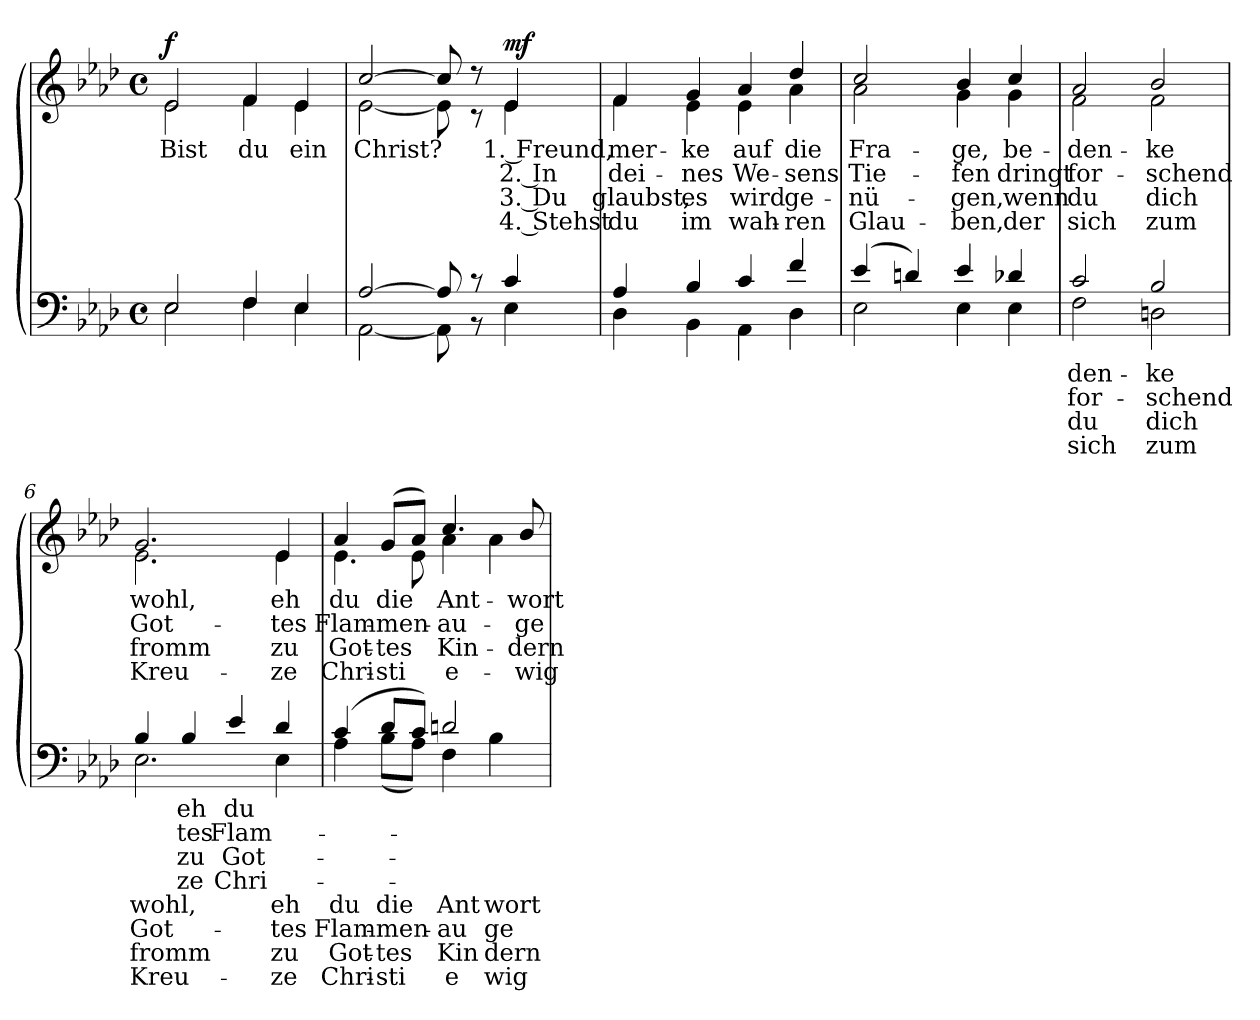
**kern	**text	**text	**text	**text	**text	**text	**text	**text	**kern	**text	**text	**text	**text	**dynam
*part2	*part2	*part2	*part2	*part2	*part2	*part2	*part2	*part2	*part1	*part1	*part1	*part1	*part1	*part1
*staff2	*staff2	*staff2	*staff2	*staff2	*staff2	*staff2	*staff2	*staff2	*staff1	*staff1	*staff1	*staff1	*staff1	*staff1
*clefF4	*	*	*	*	*	*	*	*	*clefG2	*	*	*	*	*
*k[b-e-a-d-]	*	*	*	*	*	*	*	*	*k[b-e-a-d-]	*	*	*	*	*
*A-:	*	*	*	*	*	*	*	*	*A-:	*	*	*	*	*
*M4/4	*	*	*	*	*	*	*	*	*M4/4	*	*	*	*	*
*met(c)	*	*	*	*	*	*	*	*	*met(c)	*	*	*	*	*
=1	=1	=1	=1	=1	=1	=1	=1	=1	=1	=1	=1	=1	=1	=1
*^	*	*	*	*	*	*	*	*	*	*	*	*	*	*
!	!	!	!	!	!	!	!	!	!	!	!LO:LY:b	!	!	!	!LO:DY:a
*	*	*	*	*	*	*	*	*	*	*^	*	*	*	*	*
2E-/	2E-\	.	.	.	.	.	.	.	.	2e-/	2e-\	Bist	.	.	.	f
!	!	!	!	!	!	!	!	!	!	!	!	!LO:LY:b	!	!	!	!
4F/	4F\	.	.	.	.	.	.	.	.	4f/	4f\	du	.	.	.	.
!	!	!	!	!	!	!	!	!	!	!	!	!LO:LY:b	!	!	!	!
4E-/	4E-\	.	.	.	.	.	.	.	.	4e-/	4e-\	ein	.	.	.	.
=2	=2	=2	=2	=2	=2	=2	=2	=2	=2	=2	=2	=2	=2	=2	=2	=2
!	!	!	!	!	!	!	!	!	!	!	!	!LO:LY:b	!	!	!	!
[>2A-/	[<2AA-\	.	.	.	.	.	.	.	.	[>2cc/	[<2e-\	Christ?	.	.	.	.
8A-/]	8AA-\]	.	.	.	.	.	.	.	.	8cc/]	8e-\]	.	.	.	.	.
8r	8r	.	.	.	.	.	.	.	.	8r	8r	.	.	.	.	.
!	!	!	!	!	!	!	!	!	!	!	!	!LO:LY:b	!LO:LY:b	!LO:LY:b	!LO:LY:b	!LO:DY:a
4c/	4E-\	.	.	.	.	.	.	.	.	4e-/	4e-\	1. Freund,	2. In	3. Du	4. Stehst	mf
=3	=3	=3	=3	=3	=3	=3	=3	=3	=3	=3	=3	=3	=3	=3	=3	=3
!	!	!	!	!	!	!	!	!	!	!	!	!LO:LY:b	!LO:LY:b	!LO:LY:b	!LO:LY:b	!
4A-/	4D-\	.	.	.	.	.	.	.	.	4f/	4f\	mer-	dei-	glaubst,	du	.
!	!	!	!	!	!	!	!	!	!	!	!	!LO:LY:b	!LO:LY:b	!LO:LY:b	!LO:LY:b	!
4B-/	4BB-\	.	.	.	.	.	.	.	.	4g/	4e-\	-ke	-nes	es	im	.
!	!	!	!	!	!	!	!	!	!	!	!	!LO:LY:b	!LO:LY:b	!LO:LY:b	!LO:LY:b	!
4c/	4AA-\	.	.	.	.	.	.	.	.	4a-/	4e-\	auf	We-	wird	wah-	.
!	!	!	!	!	!	!	!	!	!	!	!	!LO:LY:b	!LO:LY:b	!LO:LY:b	!LO:LY:b	!
4f/	4D-\	.	.	.	.	.	.	.	.	4dd-/	4a-\	die	-sens	ge-	-ren	.
=4	=4	=4	=4	=4	=4	=4	=4	=4	=4	=4	=4	=4	=4	=4	=4	=4
!	!	!	!	!	!	!	!	!	!	!	!	!LO:LY:b	!LO:LY:b	!LO:LY:b	!LO:LY:b	!
(4e-/	2E-\	.	.	.	.	.	.	.	.	2cc/	2a-\	Fra-	Tie-	-nü-	Glau-	.
4dn/)	.	.	.	.	.	.	.	.	.	.	.	.	.	.	.	.
!	!	!	!	!	!	!	!	!	!	!	!	!LO:LY:b	!LO:LY:b	!LO:LY:b	!LO:LY:b	!
4e-/	4E-\	.	.	.	.	.	.	.	.	4b-/	4g\	-ge,	-fen	-gen,	-ben,	.
!	!	!	!	!	!	!	!	!	!	!	!	!LO:LY:b	!LO:LY:b	!LO:LY:b	!LO:LY:b	!
4d-X/	4E-\	.	.	.	.	.	.	.	.	4cc/	4g\	be-	dringt	wenn	der	.
!!LO:LB:g=z	!!
=5	=5	=5	=5	=5	=5	=5	=5	=5	=5	=5	=5	=5	=5	=5	=5	=5
!	!	!LO:LY:a	!LO:LY:a	!LO:LY:a	!LO:LY:a	!	!	!	!	!	!	!	!	!	!	!
!	!	!	!	!	!	!	!	!	!	!	!	!LO:LY:b	!LO:LY:b	!LO:LY:b	!LO:LY:b	!
2c/	2F\	den-	for-	du	sich	.	.	.	.	2a-/	2f\	-den-	for-	du	sich	.
!	!	!LO:LY:a	!LO:LY:a	!LO:LY:a	!LO:LY:a	!	!	!	!	!	!	!	!	!	!	!
!	!	!	!	!	!	!	!	!	!	!	!	!LO:LY:b	!LO:LY:b	!LO:LY:b	!LO:LY:b	!
2B-/	2Dn\	-ke	-schend	dich	zum	.	.	.	.	2b-/	2f\	-ke	-schend	dich	zum	.
=6	=6	=6	=6	=6	=6	=6	=6	=6	=6	=6	=6	=6	=6	=6	=6	=6
!	!	!LO:LY:a	!LO:LY:a	!LO:LY:a	!LO:LY:a	!	!	!	!	!	!	!	!	!	!	!
!	!	!	!	!	!	!LO:LY:b	!LO:LY:b	!LO:LY:b	!LO:LY:b	!	!	!	!	!	!	!
!	!	!	!	!	!	!	!	!	!	!	!	!LO:LY:b	!LO:LY:b	!LO:LY:b	!LO:LY:b	!
4B-/	2.E-\	.	.	.	.	wohl,	Got-	fromm	Kreu-	2.g/	2.e-\	wohl,	Got-	fromm	Kreu-	.
!	!	!LO:LY:a	!LO:LY:a	!LO:LY:a	!LO:LY:a	!	!	!	!	!	!	!	!	!	!	!
4B-/	.	eh	-tes	zu	-ze	.	.	.	.	.	.	.	.	.	.	.
!	!	!LO:LY:a	!LO:LY:a	!LO:LY:a	!LO:LY:a	!	!	!	!	!	!	!	!	!	!	!
4e-/	.	du	Flam-	Got-	Chri-	.	.	.	.	.	.	.	.	.	.	.
!	!	!LO:LY:a	!LO:LY:a	!LO:LY:a	!LO:LY:a	!	!	!	!	!	!	!	!	!	!	!
!	!	!	!	!	!	!LO:LY:b	!LO:LY:b	!LO:LY:b	!LO:LY:b	!	!	!	!	!	!	!
!	!	!	!	!	!	!	!	!	!	!	!	!LO:LY:b	!LO:LY:b	!LO:LY:b	!LO:LY:b	!
4d-/	4E-\	.	.	.	.	eh	-tes	zu	-ze	4e-/	4e-\	eh	-tes	zu	-ze	.
=7	=7	=7	=7	=7	=7	=7	=7	=7	=7	=7	=7	=7	=7	=7	=7	=7
!	!	!LO:LY:a	!LO:LY:a	!LO:LY:a	!LO:LY:a	!	!	!	!	!	!	!	!	!	!	!
!	!	!	!	!	!	!LO:LY:b	!LO:LY:b	!LO:LY:b	!LO:LY:b	!	!	!	!	!	!	!
!	!	!	!	!	!	!	!	!	!	!	!	!LO:LY:b	!LO:LY:b	!LO:LY:b	!LO:LY:b	!
(4c/	4A-\	.	.	.	.	du	Flam-	Got-	Chri-	4a-/	4.e-\	du	Flam-	Got-	Chri-	.
!	!	!	!	!	!	!LO:LY:b	!LO:LY:b	!LO:LY:b	!LO:LY:b	!	!	!	!	!	!	!
!	!	!	!	!	!	!	!	!	!	!	!	!LO:LY:b	!LO:LY:b	!LO:LY:b	!LO:LY:b	!
8d-/L	(<8B-\L	.	.	.	.	die	-men-	-tes	-sti	(>8g/L	.	die	-men-	-tes	-sti	.
8c/J)	8A-\J)	.	.	.	.	.	.	.	.	8a-/J)	8e-\	.	.	.	.	.
!	!	!LO:LY:a	!LO:LY:a	!LO:LY:a	!LO:LY:a	!	!	!	!	!	!	!	!	!	!	!
!	!	!	!	!	!	!LO:LY:b	!LO:LY:b	!LO:LY:b	!LO:LY:b	!	!	!	!	!	!	!
!	!	!	!	!	!	!	!	!	!	!	!	!LO:LY:b	!LO:LY:b	!LO:LY:b	!LO:LY:b	!
2dn/	4F\	.	.	.	.	Ant-	-au-	Kin-	e-	4.cc/	4a-\	Ant-	-au-	Kin-	e-	.
!	!	!	!	!	!	!LO:LY:b	!LO:LY:b	!LO:LY:b	!LO:LY:b	!	!	!	!	!	!	!
.	4B-\	.	.	.	.	-wort	-ge	-dern	-wig	.	4a-\	.	.	.	.	.
!	!	!	!	!	!	!	!	!	!	!	!	!LO:LY:b	!LO:LY:b	!LO:LY:b	!LO:LY:b	!
.	.	.	.	.	.	.	.	.	.	8b-/	.	-wort	-ge	-dern	-wig	.
*v	*v	*	*	*	*	*	*	*	*	*	*	*	*	*	*	*
*	*	*	*	*	*	*	*	*	*v	*v	*	*	*	*	*
=	=	=	=	=	=	=	=	=	=	=	=	=	=	=
*-	*-	*-	*-	*-	*-	*-	*-	*-	*-	*-	*-	*-	*-	*-
